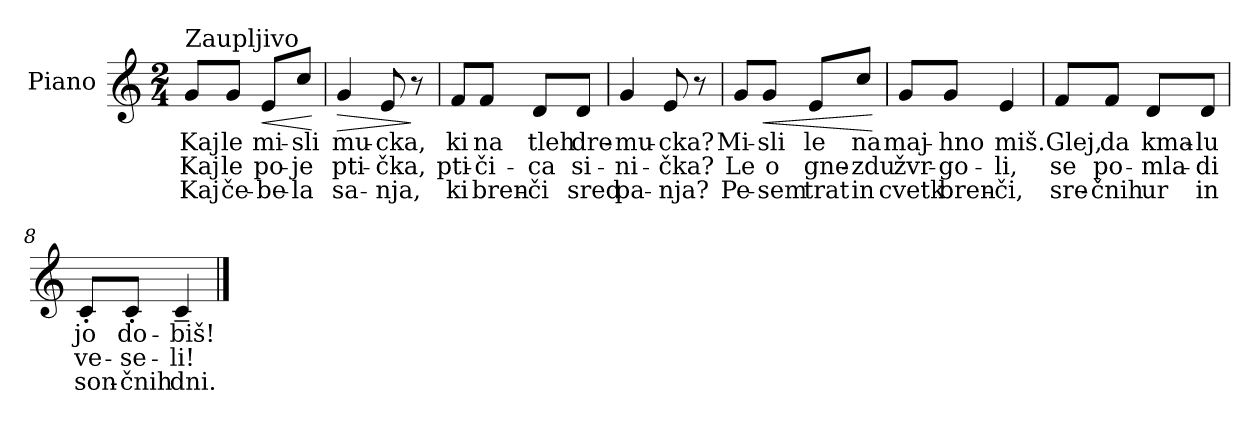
**kern	**text	**text	**text	**dynam
*part1	*part1	*part1	*part1	*part1
*staff1	*staff1	*staff1	*staff1	*staff1
*I"Piano	*	*	*	*
*I'Pno.	*	*	*	*
*clefG2	*	*	*	*
*k[]	*	*	*	*
*M2/4	*	*	*	*
=1	=1	=1	=1	=1
!LO:TX:a:t=Zaupljivo	!	!	!	!
!	!LO:LY:b	!LO:LY:b	!LO:LY:b	!
8g/L	Kaj	Kaj	Kaj	.
!	!LO:LY:b	!LO:LY:b	!LO:LY:b	!
8g/J	le	le	če-	.
!	!LO:LY:b	!LO:LY:b	!LO:LY:b	!LO:HP:b
8e/L	mi-	po-	-be-	<
!	!LO:LY:b	!LO:LY:b	!LO:LY:b	!
8cc/J	sli	-je	-la	.
.	.	.	.	[
=2	=2	=2	=2	=2
!	!LO:LY:b	!LO:LY:b	!LO:LY:b	!LO:HP:b
4g/	mu-	pti-	sa-	>
!	!LO:LY:b	!LO:LY:b	!LO:LY:b	!
8e/	-cka,	-čka,	-nja,	.
8r	.	.	.	]
=3	=3	=3	=3	=3
!	!LO:LY:b	!LO:LY:b	!LO:LY:b	!
8f/L	ki	pti-	ki	.
!	!LO:LY:b	!LO:LY:b	!LO:LY:b	!
8f/J	na	-či-	bren-	.
!	!LO:LY:b	!LO:LY:b	!LO:LY:b	!
8d/L	tleh	-ca	-či	.
!	!LO:LY:b	!LO:LY:b	!LO:LY:b	!
8d/J	dre-	si-	sred	.
=4	=4	=4	=4	=4
!	!LO:LY:b	!LO:LY:b	!LO:LY:b	!
4g/	-mu-	-ni-	pa-	.
!	!LO:LY:b	!LO:LY:b	!LO:LY:b	!
8e/	-cka?	-čka?	-nja?	.
8r	.	.	.	.
=5	=5	=5	=5	=5
!	!LO:LY:b	!LO:LY:b	!LO:LY:b	!
8g/L	Mi-	Le	Pe-	.
!	!LO:LY:b	!LO:LY:b	!LO:LY:b	!LO:HP:b
8g/J	-sli	o	-sem	<
!	!LO:LY:b	!LO:LY:b	!LO:LY:b	!
8e/L	le	gne-	trat	.
!	!LO:LY:b	!LO:LY:b	!LO:LY:b	!
8cc/J	na	-zdu	in	.
.	.	.	.	[
!!LO:LB:g=z
=6	=6	=6	=6	=6
!	!LO:LY:b	!LO:LY:b	!LO:LY:b	!
8g/L	maj-	žvr-	cvetk	.
!	!LO:LY:b	!LO:LY:b	!LO:LY:b	!
8g/J	-hno	-go-	bren-	.
!	!LO:LY:b	!LO:LY:b	!LO:LY:b	!
4e/	miš.	-li,	-či,	.
=7	=7	=7	=7	=7
!	!LO:LY:b	!LO:LY:b	!LO:LY:b	!
8f/L	Glej,	se	sre-	.
!	!LO:LY:b	!LO:LY:b	!LO:LY:b	!
8f/J	da	po-	-čnih	.
!	!LO:LY:b	!LO:LY:b	!LO:LY:b	!
8d/L	kma-	-mla-	ur	.
!	!LO:LY:b	!LO:LY:b	!LO:LY:b	!
8d/J	-lu	-di	in	.
=8	=8	=8	=8	=8
!	!LO:LY:b	!LO:LY:b	!LO:LY:b	!
8c'/L	jo	ve-	son-	.
!	!LO:LY:b	!LO:LY:b	!LO:LY:b	!
8c'/J	do-	-se-	-čnih	.
!	!LO:LY:b	!LO:LY:b	!LO:LY:b	!
4c~/	-biš!	-li!	dni.	.
==	==	==	==	==
*-	*-	*-	*-	*-
